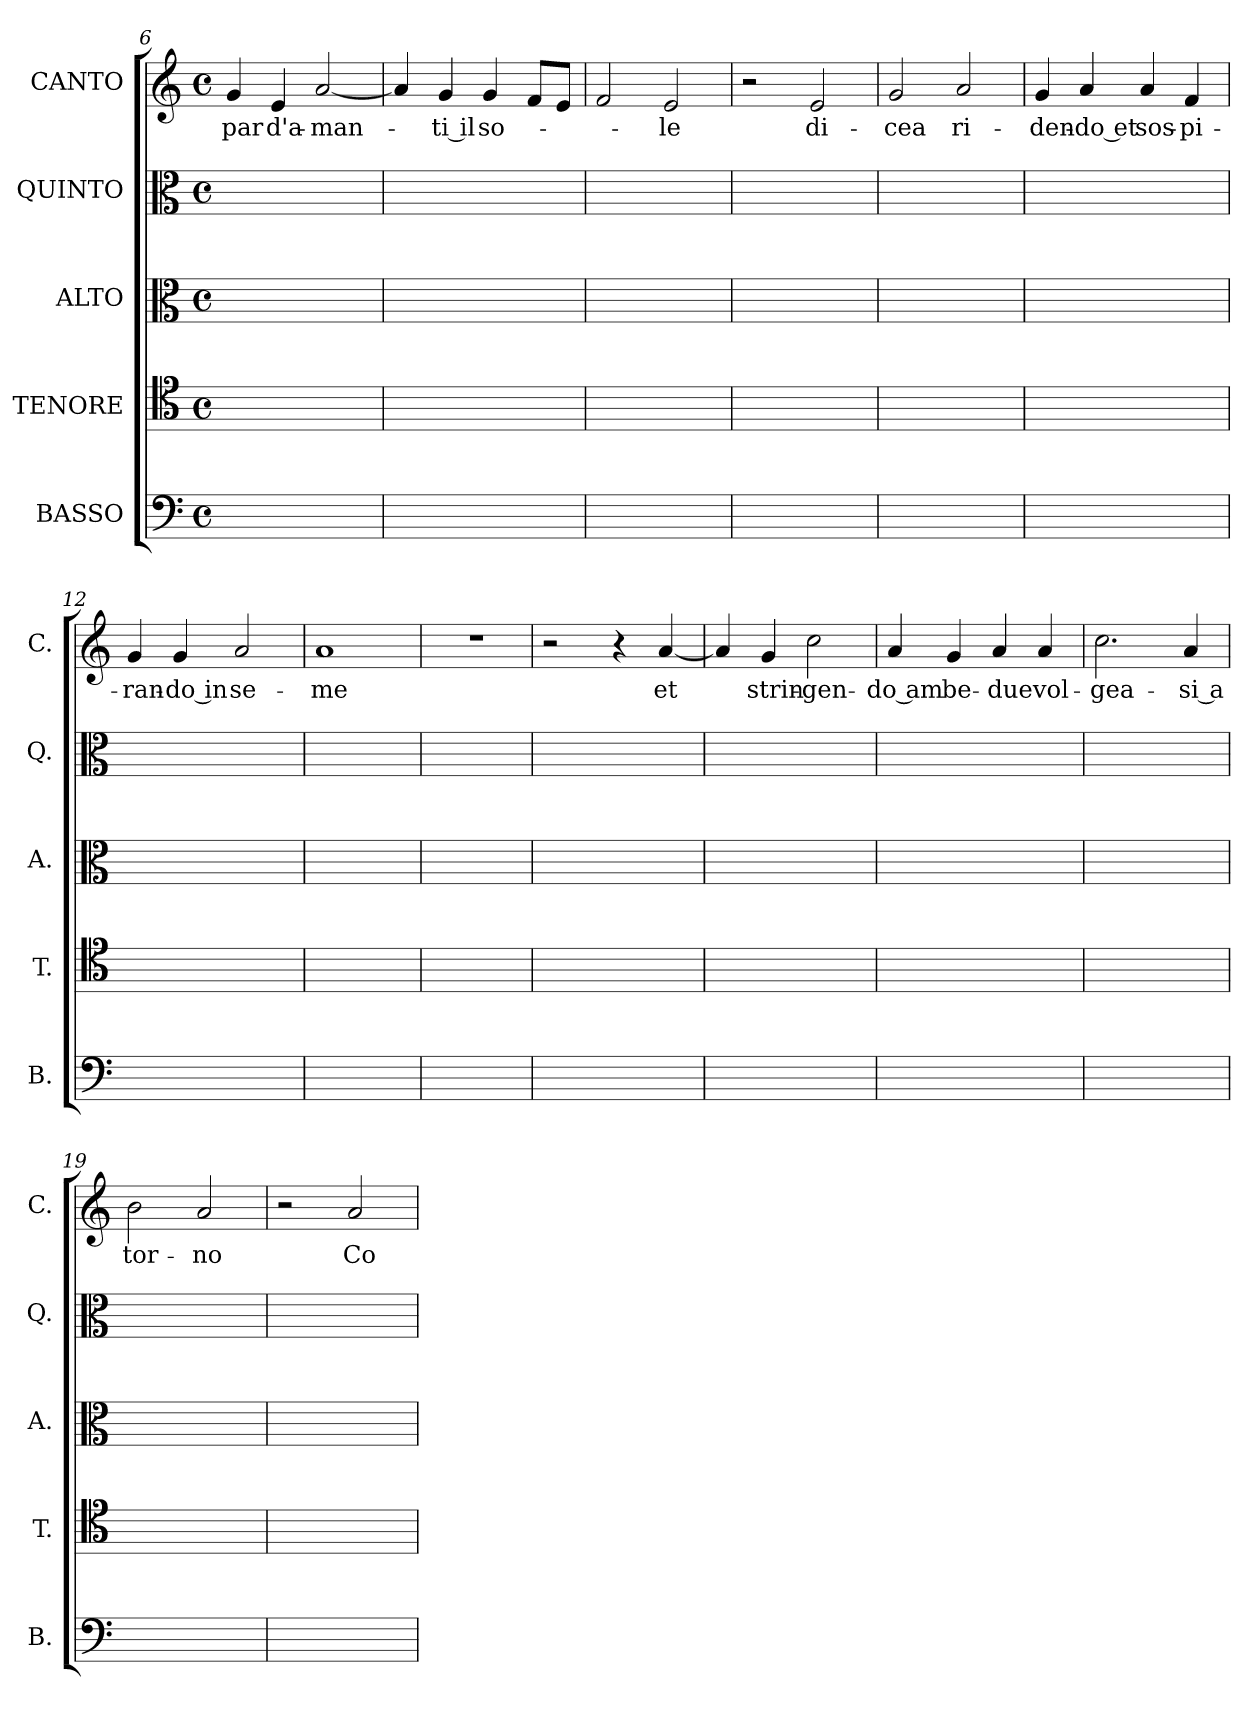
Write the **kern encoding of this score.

**kern	**kern	**kern	**kern	**kern	**text
*part5	*part4	*part3	*part2	*part1	*part1
*staff5	*staff4	*staff3	*staff2	*staff1	*staff1
*I"BASSO	*I"TENORE	*I"ALTO	*I"QUINTO	*I"CANTO	*
*I'B.	*I'T.	*I'A.	*I'Q.	*I'C.	*
*clefF4	*clefC4	*clefC3	*clefC3	*clefG2	*
*k[]	*k[]	*k[]	*k[]	*k[]	*
*C:	*C:	*C:	*C:	*C:	*
*M4/4	*M4/4	*M4/4	*M4/4	*M4/4	*
*met(c)	*met(c)	*met(c)	*met(c)	*met(c)	*
=6	=6	=6	=6	=6	=6
1ryy	1ryy	1ryy	1ryy	4g	par
.	.	.	.	4e	d'a-
.	.	.	.	[2a	-man-
=7	=7	=7	=7	=7	=7
1ryy	1ryy	1ryy	1ryy	4a]	.
.	.	.	.	4g	-ti il
.	.	.	.	4g	so-
.	.	.	.	8fL	.
.	.	.	.	8eJ	.
!!LO:PB:g=z
=8	=8	=8	=8	=8	=8
1ryy	1ryy	1ryy	1ryy	2f	.
.	.	.	.	2e	-le
=9	=9	=9	=9	=9	=9
1ryy	1ryy	1ryy	1ryy	2r	.
.	.	.	.	2e	di-
=10	=10	=10	=10	=10	=10
1ryy	1ryy	1ryy	1ryy	2g	-cea
.	.	.	.	2a	ri-
=11	=11	=11	=11	=11	=11
1ryy	1ryy	1ryy	1ryy	4g	-den-
.	.	.	.	4a	-do et
.	.	.	.	4a	sos-
.	.	.	.	4f	-pi-
=12	=12	=12	=12	=12	=12
1ryy	1ryy	1ryy	1ryy	4g	-ran-
.	.	.	.	4g	-do in
.	.	.	.	2a	-se-
=13	=13	=13	=13	=13	=13
1ryy	1ryy	1ryy	1ryy	1a	-me
!!LO:LB:g=z
=14	=14	=14	=14	=14	=14
1ryy	1ryy	1ryy	1ryy	1r	.
=15	=15	=15	=15	=15	=15
1ryy	1ryy	1ryy	1ryy	2r	.
.	.	.	.	4r	.
.	.	.	.	[4a	et
=16	=16	=16	=16	=16	=16
1ryy	1ryy	1ryy	1ryy	4a]	.
.	.	.	.	4g	strin-
.	.	.	.	2cc	-gen-
=17	=17	=17	=17	=17	=17
1ryy	1ryy	1ryy	1ryy	4a	-do am
.	.	.	.	4g	-be-
.	.	.	.	4a	-due
.	.	.	.	4a	vol-
=18	=18	=18	=18	=18	=18
1ryy	1ryy	1ryy	1ryy	2.cc	-gea-
.	.	.	.	4a	-si a
=19	=19	=19	=19	=19	=19
1ryy	1ryy	1ryy	1ryy	2b	tor-
.	.	.	.	2a	-no
!!LO:PB:g=z
=20	=20	=20	=20	=20	=20
1ryy	1ryy	1ryy	1ryy	2r	.
.	.	.	.	2a	Co-
=	=	=	=	=	=
*-	*-	*-	*-	*-	*-
